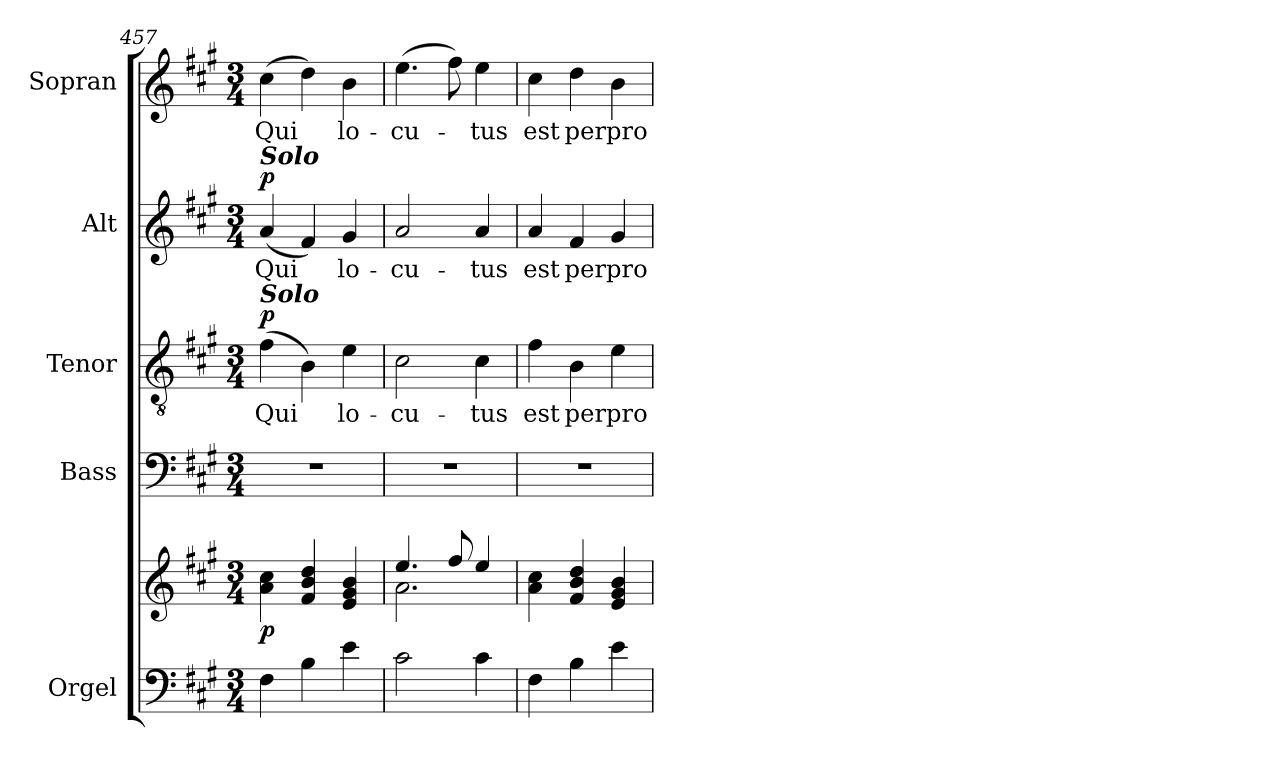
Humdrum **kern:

**kern	**kern	**dynam	**kern	**kern	**text	**dynam	**kern	**text	**dynam	**kern	**text
*part5	*part5	*part5	*part4	*part3	*part3	*part3	*part2	*part2	*part2	*part1	*part1
*staff6	*staff5	*staff5/6	*staff4	*staff3	*staff3	*staff3	*staff2	*staff2	*staff2	*staff1	*staff1
*I"Orgel	*	*	*I"Bass	*I"Tenor	*	*	*I"Alt	*	*	*I"Sopran	*
*I'Org.	*	*	*I'B.	*I'T.	*	*	*I'A.	*	*	*I'S.	*
*clefF4	*clefG2	*	*clefF4	*clefGv2	*	*	*clefG2	*	*	*clefG2	*
*k[f#c#g#]	*k[f#c#g#]	*	*k[f#c#g#]	*k[f#c#g#]	*	*	*k[f#c#g#]	*	*	*k[f#c#g#]	*
*A:	*A:	*	*A:	*A:	*	*	*A:	*	*	*A:	*
*M3/4	*M3/4	*	*M3/4	*M3/4	*	*	*M3/4	*	*	*M3/4	*
=457	=457	=457	=457	=457	=457	=457	=457	=457	=457	=457	=457
!	!	!	!	!	!	!	!LO:TX:a:Bi:t=Solo	!	!	!	!
!	!	!	!	!LO:TX:a:Bi:t=Solo	!	!	!	!	!	!	!
!	!	!LO:DY:b	!	!	!LO:LY:b	!LO:DY:a	!	!LO:LY:b	!LO:DY:a	!	!LO:LY:b
4F#\	4a\ 4cc#\	p	2.r	(>4f#\	Qui	p	(<4a/	Qui	p	(>4cc#\	Qui
4B\	4f#/ 4b/ 4dd/	.	.	4B\)	.	.	4f#/)	.	.	4dd\)	.
!	!	!	!	!	!LO:LY:b	!	!	!LO:LY:b	!	!	!LO:LY:b
4e\	4e/ 4g#/ 4b/	.	.	4e\	lo-	.	4g#/	lo-	.	4b\	lo-
=458	=458	=458	=458	=458	=458	=458	=458	=458	=458	=458	=458
*	*^	*	*	*	*	*	*	*	*	*	*
!	!	!	!	!	!	!LO:LY:b	!	!	!LO:LY:b	!	!	!LO:LY:b
2c#\	4.ee/	2.a\	.	2.r	2c#\	-cu-	.	2a/	-cu-	.	(>4.ee\	-cu-
.	8ff#/	.	.	.	.	.	.	.	.	.	8ff#\)	.
!	!	!	!	!	!	!LO:LY:b	!	!	!LO:LY:b	!	!	!LO:LY:b
4c#\	4ee/	.	.	.	4c#\	-tus	.	4a/	-tus	.	4ee\	-tus
*	*v	*v	*	*	*	*	*	*	*	*	*	*
=459	=459	=459	=459	=459	=459	=459	=459	=459	=459	=459	=459
!	!	!	!	!	!LO:LY:b	!	!	!LO:LY:b	!	!	!LO:LY:b
4F#\	4a\ 4cc#\	.	2.r	4f#\	est	.	4a/	est	.	4cc#\	est
!	!	!	!	!	!LO:LY:b	!	!	!LO:LY:b	!	!	!LO:LY:b
4B\	4f#/ 4b/ 4dd/	.	.	4B\	per	.	4f#/	per	.	4dd\	per
!	!	!	!	!	!LO:LY:b	!	!	!LO:LY:b	!	!	!LO:LY:b
4e\	4e/ 4g#/ 4b/	.	.	4e\	pro-	.	4g#/	pro-	.	4b\	pro-
=	=	=	=	=	=	=	=	=	=	=	=
*-	*-	*-	*-	*-	*-	*-	*-	*-	*-	*-	*-
